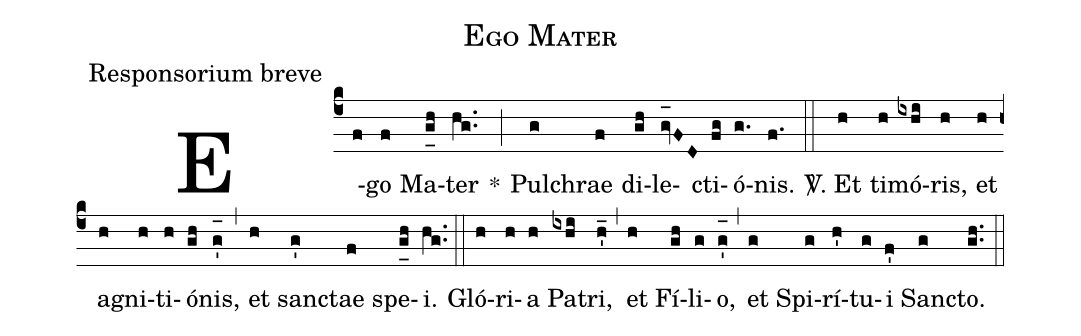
name:Ego Mater;
office-part:Responsorium breve;
%%
(c4) E(f)go(f) Ma(g_[uh:l]h)ter(hg..) *(;) Pul(g)chrae(f) di(gh)le(gv_[oh:h]FD)cti(fg)ó(g.)nis.(f.) (::)
<sp>V/</sp>. Et(h) ti(h)mó(ixhi)ris,(h) et(h) a(h)gni(h)ti(h)ó(gh)nis,(g'_[oh:h]) (,) et(h) san(g')ctae(f) spe(g_[uh:l]h)i.(hg..) (::) Gló(h)ri(h)a(h) Pa(ixhi)tri,(h'_) (,) et(h) Fí(gh)li(g)o,(g'_[oh:h]) (,) et(g) Spi(g)rí(h')tu(g)i(f') San(g)cto.(gh..) (::)
